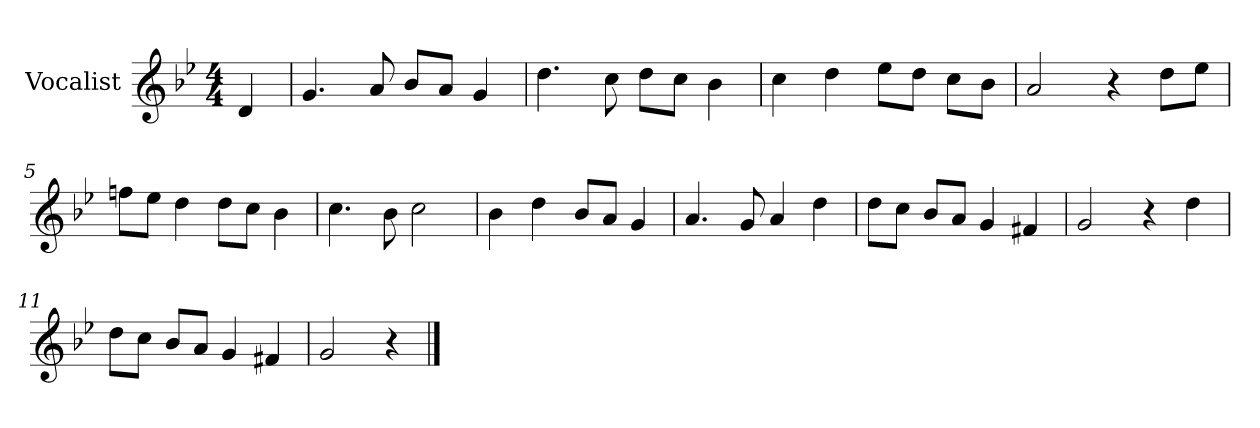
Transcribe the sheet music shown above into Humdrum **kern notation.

**kern
*part1
*staff1
*I"Vocalist
*k[b-e-]
*g:
*M4/4
=
4d
=1
4.g
8a
8b-L
8aJ
4g
=2
4.dd
8cc
8ddL
8ccJ
4b-
=3
4cc
4dd
8ee-L
8ddJ
8ccL
8b-J
=4
2a
4r
8ddL
8ee-J
=5
8ffnL
8ee-J
4dd
8ddL
8ccJ
4b-
=6
4.cc
8b-
2cc
=7
4b-
4dd
8b-L
8aJ
4g
=8
4.a
8g
4a
4dd
=9
8ddL
8ccJ
8b-L
8aJ
4g
4f#X
=10
2g
4r
4dd
=11
8ddL
8ccJ
8b-L
8aJ
4g
4f#X
=12
2g
4r
==
*-
